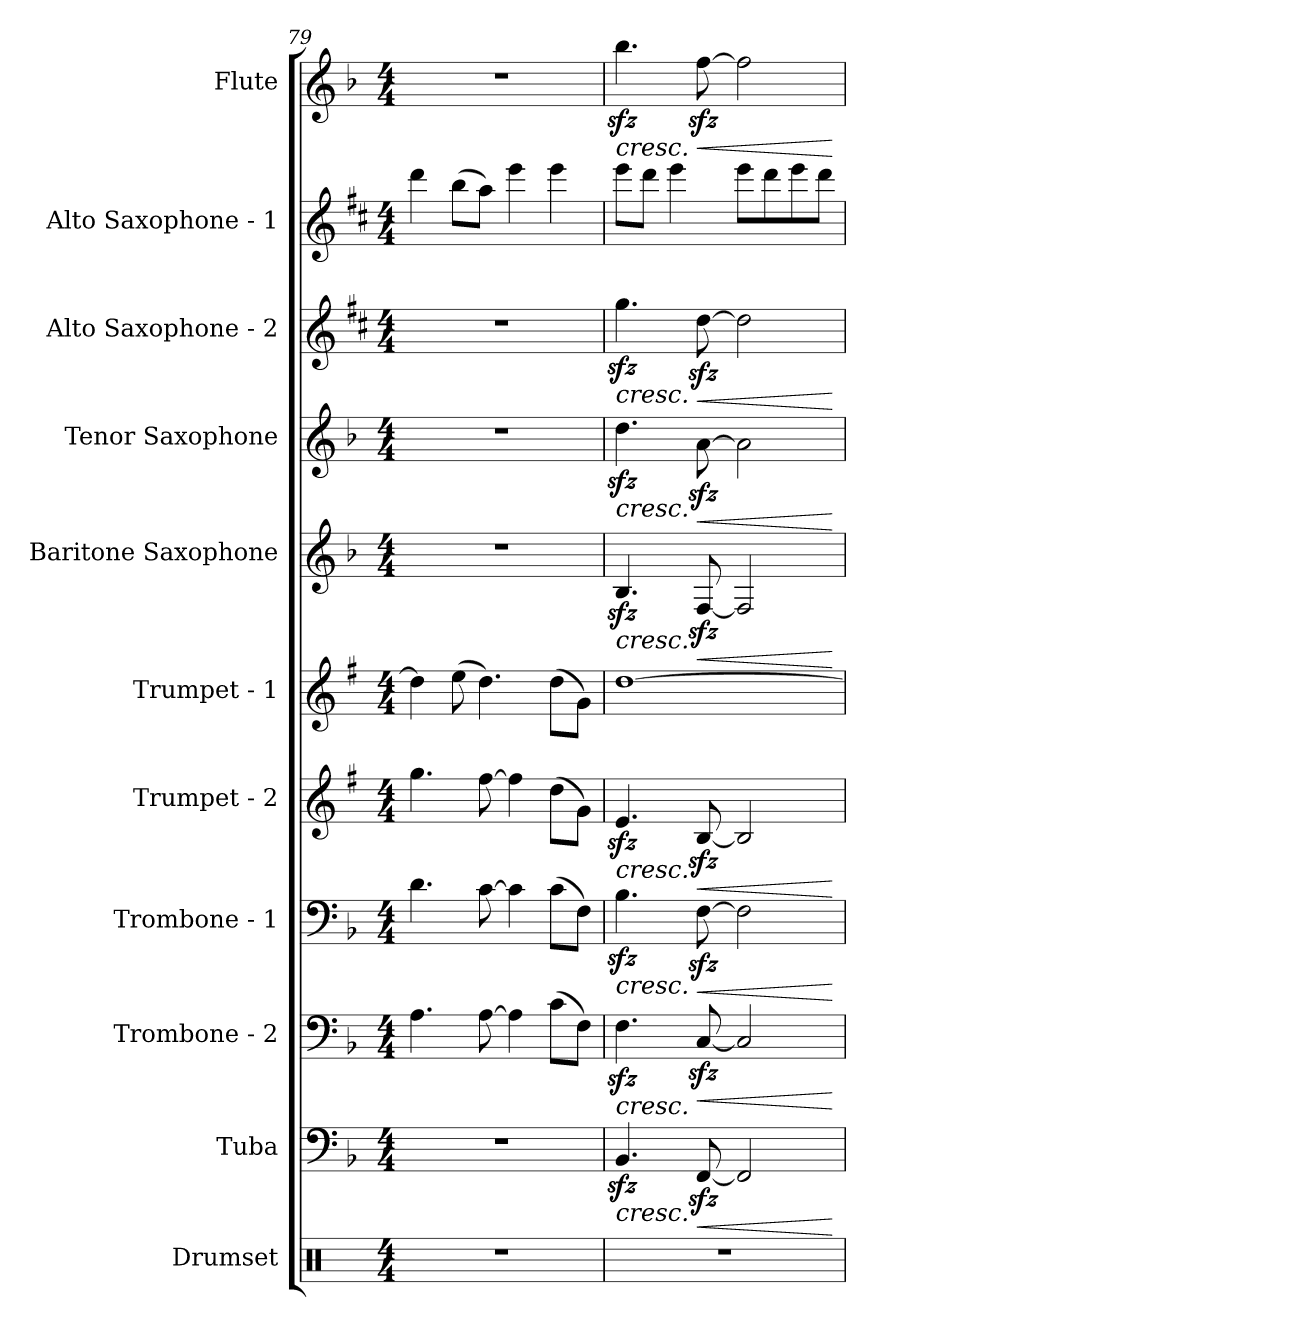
**kern	**kern	**dynam	**kern	**dynam	**kern	**dynam	**kern	**dynam	**kern	**kern	**dynam	**kern	**dynam	**kern	**dynam	**kern	**kern	**dynam
*part11	*part10	*part10	*part9	*part9	*part8	*part8	*part7	*part7	*part6	*part5	*part5	*part4	*part4	*part3	*part3	*part2	*part1	*part1
*staff11	*staff10	*staff10	*staff9	*staff9	*staff8	*staff8	*staff7	*staff7	*staff6	*staff5	*staff5	*staff4	*staff4	*staff3	*staff3	*staff2	*staff1	*staff1
*I"Drumset	*I"Tuba	*	*I"Trombone - 2	*	*I"Trombone - 1	*	*I"Trumpet - 2	*	*I"Trumpet - 1	*I"Baritone Saxophone	*	*I"Tenor Saxophone	*	*I"Alto Saxophone - 2	*	*I"Alto Saxophone - 1	*I"Flute	*
*I'Drs.	*I'Tba.	*	*I'Tbn. - 2	*	*I'Tbn. - 1	*	*I'Tpt.  - 2	*	*I'Tpt. - 1	*I'Bar. Sax.	*	*I'T. Sax.	*	*I'A. Sax. - 2	*	*I'A. Sax. - 1	*I'Fl.	*
*clefX	*clefF4	*	*clefF4	*	*clefF4	*	*clefG2	*	*clefG2	*clefG2	*	*clefG2	*	*clefG2	*	*clefG2	*clefG2	*
*	*	*	*	*	*	*	*ITrd1c2	*	*ITrd1c2	*ITrd12c21	*	*ITrd8c14	*	*ITrd5c9	*	*ITrd5c9	*	*
*k[]	*k[b-]	*	*k[b-]	*	*k[b-]	*	*k[b-]	*	*k[b-]	*k[b-]	*	*k[b-]	*	*k[b-]	*	*k[b-]	*k[b-]	*
*M4/4	*M4/4	*	*M4/4	*	*M4/4	*	*M4/4	*	*M4/4	*M4/4	*	*M4/4	*	*M4/4	*	*M4/4	*M4/4	*
=79	=79	=79	=79	=79	=79	=79	=79	=79	=79	=79	=79	=79	=79	=79	=79	=79	=79	=79
1r	1r	.	4.A\	.	4.d\	.	4.ff\	.	4cc\]	1r	.	1r	.	1r	.	4ff\	1r	.
.	.	.	.	.	.	.	.	.	(8dd\	.	.	.	.	.	.	(8dd\L	.	.
.	.	.	[8A\	.	[8c\	.	[8ee\	.	4.cc\)	.	.	.	.	.	.	8cc\J)	.	.
.	.	.	4A\]	.	4c\]	.	4ee\]	.	.	.	.	.	.	.	.	4gg\	.	.
.	.	.	(8c\L	.	(8c\L	.	(8cc\L	.	(8cc\L	.	.	.	.	.	.	4gg\	.	.
.	.	.	8F\J)	.	8F\J)	.	8f\J)	.	8f\J)	.	.	.	.	.	.	.	.	.
!!LO:PB:g=z
=80	=80	=80	=80	=80	=80	=80	=80	=80	=80	=80	=80	=80	=80	=80	=80	=80	=80	=80
!	!	!LO:HP:b	!	!LO:HP:b	!	!LO:HP:b	!	!LO:HP:b	!	!	!LO:HP:b	!	!LO:HP:b	!	!LO:HP:b	!	!	!LO:HP:b
1r	4.BB-zz</	<	4.Fzz<\	<	4.B-zz<\	<	4.dzz</	<	[1cc	4.BB-zz</	<	4.dzz<\	<	4.b-zz<\	<	8gg\L	4.bb-zz<\	<
.	.	.	.	.	.	.	.	.	.	.	.	.	.	.	.	8ff\J	.	.
.	.	.	.	.	.	.	.	.	.	.	.	.	.	.	.	4gg\	.	.
!	!	!LO:HP:b	!	!LO:HP:b	!	!LO:HP:b	!	!LO:HP:b	!	!	!LO:HP:b	!	!LO:HP:b	!	!LO:HP:b	!	!	!LO:HP:b
.	[8FFzz</	<	[8Czz</	<	[8Fzz<\	<	[8Azz</	<	.	[8FFzz</	<	[8Azz<\	<	[8fzz<\	<	.	[8ffzz<\	<
.	2FF/]	.	2C/]	.	2F\]	.	2A/]	.	.	2FF/]	.	2A\]	.	2f\]	.	8gg\L	2ff\]	.
.	.	.	.	.	.	.	.	.	.	.	.	.	.	.	.	8ff\	.	.
.	.	.	.	.	.	.	.	.	.	.	.	.	.	.	.	8gg\	.	.
.	.	.	.	.	.	.	.	.	.	.	.	.	.	.	.	8ff\J	.	.
.	.	[ [	.	[ [	.	[ [	.	[ [	.	.	[ [	.	[ [	.	[ [	.	.	[ [
=	=	=	=	=	=	=	=	=	=	=	=	=	=	=	=	=	=	=
*-	*-	*-	*-	*-	*-	*-	*-	*-	*-	*-	*-	*-	*-	*-	*-	*-	*-	*-
